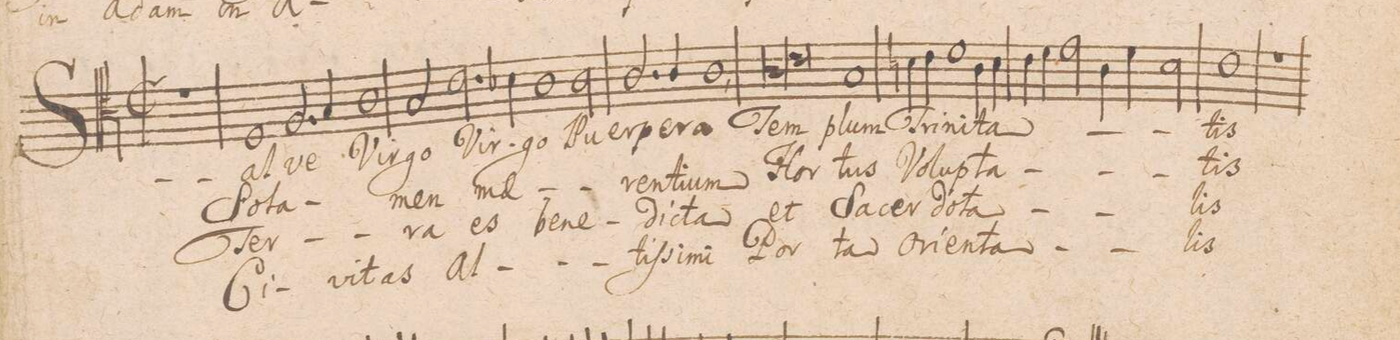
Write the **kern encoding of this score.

**kern	**text	**text	**text	**text
*I"CANTVS.	*	*	*	*
*clefC4	*	*	*	*
*k[]	*	*	*	*
*met(C|)	*	*	*	*
*M2/1	*	*	*	*
1re	.	.	.	.
1D	Sal-	So-	Ter-	Ci-
=2-	=2-	=2-	=2-	=2-
2.F/	-ve	-la-	.	.
4G/	.	.	.	.
1A	Vir-	.	.	-vi-
=3-	=3-	=3-	=3-	=3-
2G/	-go	-men	-ra	-tas
*2\right	*	*	*	*
2.c\	Vir-	mae-	es	al-
4B-X\	.	.	.	.
1A\	-go	.	be-	.
=4-	=4-	=4-	=4-	=4-
2A\	Pu-	.	-ne-	.
2.A/	-er-	-ren-	.	-tiſ-
4A/	-pe-	-ti-	-di-	-si-
=5-	=5-	=5-	=5-	=5-
1A	-ra	-um	-cta	-mi
*lig	*	*	*	*
1A	Tem-	Hor-	et	Por-
=6-	=6-	=6-	=6-	=6-
1c	.	.	.	.
*Xlig	*	*	*	*
1G	-plum	-tus	Sa-	-ta
=7-	=7-	=7-	=7-	=7-
4Bn\	Tri-	Vo-	-cer-	O-
4c\	-ni-	-lup-	-do-	-rien-
1d	-ta-	-ta-	-ta-	-ta-
4A\	.	.	.	.
4B\	.	.	.	.
=8-	=8-	=8-	=8-	=8-
4c\	.	.	.	.
4d\	.	.	.	.
2e\	.	.	.	.
4A\	.	.	.	.
4d\	.	.	.	.
2B\	.	.	.	.
=9-	=9-	=9-	=9-	=9-
1c	-tis	-tis	-lis	-lis
1re	.	.	.	.
=10-	=10-	=10-	=10-	=10-
*-	*-	*-	*-	*-
